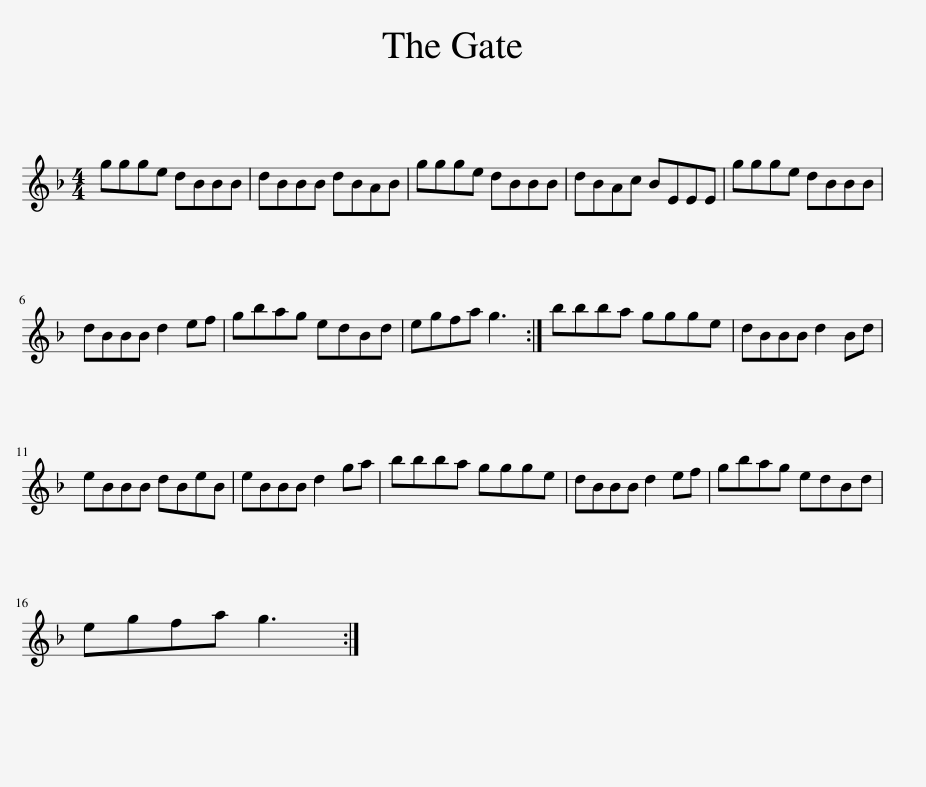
X:1
L:1/8
M:4/4
I:linebreak $
K:F
V:1 treble
V:1
 ggge dBBB | dBBB dBAB | ggge dBBB | dBAc BEEE | ggge dBBB |$ %5
 dBBB d2 ef | gbag edBd | egfa g3 :| bbba ggge | dBBB d2 Bd |$ %10
 eBBB dBeB | eBBB d2 ga | bbba ggge | dBBB d2 ef | gbag edBd |$ %15
 egfa g3 :| %16
